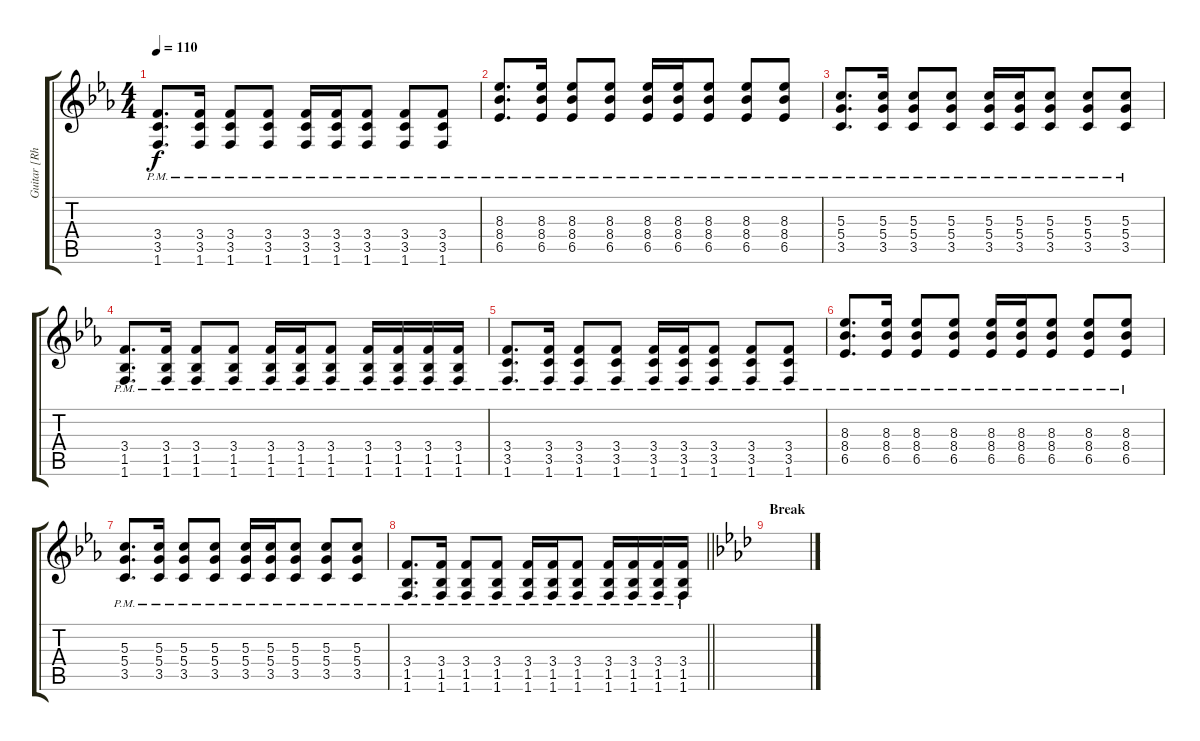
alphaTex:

\track ("Guitar [Rhythm]" "Guitar [Rh") {instrument distortionguitar}
\staff {score tabs}
\tuning (E4 B3 G3 D3 A2 E2) {hide}
\ts (4 4)
\tempo 110
\clef g2
\ks cminor
(3.4{pm} 3.5{pm} 1.6{pm}).8{d dy f} (3.4{pm} 3.5{pm} 1.6{pm}).16 (3.4{pm} 3.5{pm} 1.6{pm}).8 (3.4{pm} 3.5{pm} 1.6{pm}).8 (3.4{pm} 3.5{pm} 1.6{pm}).16 (3.4{pm} 3.5{pm} 1.6{pm}).16 (3.4{pm} 3.5{pm} 1.6{pm}).8 (3.4{pm} 3.5{pm} 1.6{pm}).8 (3.4{pm} 3.5{pm} 1.6{pm}).8 |
(8.3{pm} 8.4{pm} 6.5{pm}).8{d} (8.3{pm} 8.4{pm} 6.5{pm}).16 (8.3{pm} 8.4{pm} 6.5{pm}).8 (8.3{pm} 8.4{pm} 6.5{pm}).8 (8.3{pm} 8.4{pm} 6.5{pm}).16 (8.3{pm} 8.4{pm} 6.5{pm}).16 (8.3{pm} 8.4{pm} 6.5{pm}).8 (8.3{pm} 8.4{pm} 6.5{pm}).8 (8.3{pm} 8.4{pm} 6.5{pm}).8 |
(5.3{pm} 5.4{pm} 3.5{pm}).8{d} (5.3{pm} 5.4{pm} 3.5{pm}).16 (5.3{pm} 5.4{pm} 3.5{pm}).8 (5.3{pm} 5.4{pm} 3.5{pm}).8 (5.3{pm} 5.4{pm} 3.5{pm}).16 (5.3{pm} 5.4{pm} 3.5{pm}).16 (5.3{pm} 5.4{pm} 3.5{pm}).8 (5.3{pm} 5.4{pm} 3.5{pm}).8 (5.3{pm} 5.4{pm} 3.5{pm}).8 |
(3.4{pm} 1.5{pm} 1.6{pm}).8{d} (3.4{pm} 1.5{pm} 1.6{pm}).16 (3.4{pm} 1.5{pm} 1.6{pm}).8 (3.4{pm} 1.5{pm} 1.6{pm}).8 (3.4{pm} 1.5{pm} 1.6{pm}).16 (3.4{pm} 1.5{pm} 1.6{pm}).16 (3.4{pm} 1.5{pm} 1.6{pm}).8 (3.4{pm} 1.5{pm} 1.6{pm}).16 (3.4{pm} 1.5{pm} 1.6{pm}).16 (3.4{pm} 1.5{pm} 1.6{pm}).16 (3.4{pm} 1.5{pm} 1.6{pm}).16 |
(3.4{pm} 3.5{pm} 1.6{pm}).8{d} (3.4{pm} 3.5{pm} 1.6{pm}).16 (3.4{pm} 3.5{pm} 1.6{pm}).8 (3.4{pm} 3.5{pm} 1.6{pm}).8 (3.4{pm} 3.5{pm} 1.6{pm}).16 (3.4{pm} 3.5{pm} 1.6{pm}).16 (3.4{pm} 3.5{pm} 1.6{pm}).8 (3.4{pm} 3.5{pm} 1.6{pm}).8 (3.4{pm} 3.5{pm} 1.6{pm}).8 |
(8.3{pm} 8.4{pm} 6.5{pm}).8{d} (8.3{pm} 8.4{pm} 6.5{pm}).16 (8.3{pm} 8.4{pm} 6.5{pm}).8 (8.3{pm} 8.4{pm} 6.5{pm}).8 (8.3{pm} 8.4{pm} 6.5{pm}).16 (8.3{pm} 8.4{pm} 6.5{pm}).16 (8.3{pm} 8.4{pm} 6.5{pm}).8 (8.3{pm} 8.4{pm} 6.5{pm}).8 (8.3{pm} 8.4{pm} 6.5{pm}).8 |
(5.3{pm} 5.4{pm} 3.5{pm}).8{d} (5.3{pm} 5.4{pm} 3.5{pm}).16 (5.3{pm} 5.4{pm} 3.5{pm}).8 (5.3{pm} 5.4{pm} 3.5{pm}).8 (5.3{pm} 5.4{pm} 3.5{pm}).16 (5.3{pm} 5.4{pm} 3.5{pm}).16 (5.3{pm} 5.4{pm} 3.5{pm}).8 (5.3{pm} 5.4{pm} 3.5{pm}).8 (5.3{pm} 5.4{pm} 3.5{pm}).8 |
\barLineRight lightlight
(3.4{pm} 1.5{pm} 1.6{pm}).8{d} (3.4{pm} 1.5{pm} 1.6{pm}).16 (3.4{pm} 1.5{pm} 1.6{pm}).8 (3.4{pm} 1.5{pm} 1.6{pm}).8 (3.4{pm} 1.5{pm} 1.6{pm}).16 (3.4{pm} 1.5{pm} 1.6{pm}).16 (3.4{pm} 1.5{pm} 1.6{pm}).8 (3.4{pm} 1.5{pm} 1.6{pm}).16 (3.4{pm} 1.5{pm} 1.6{pm}).16 (3.4{pm} 1.5{pm} 1.6{pm}).16 (3.4{pm} 1.5{pm} 1.6{pm}).16 |
\section ("" "Break")
\ks fminor
